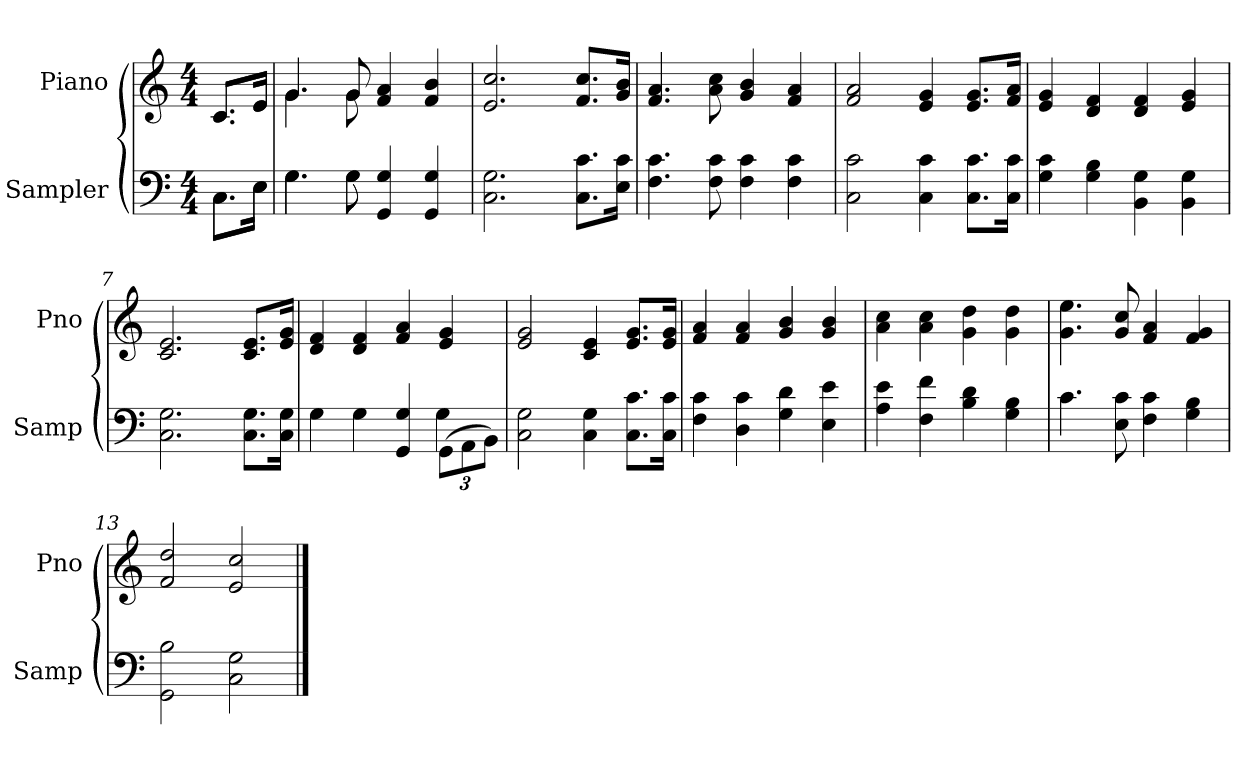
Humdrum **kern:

**kern	**kern
*part2	*part1
*staff2	*staff1
*I"Sampler	*I"Piano
*I'Samp	*I'Pno
*clefF4	*clefG2
*M4/4	*M4/4
=1	=1
*^	*^
8.C\L	8.C\L	8.c/L	8.c/L
16E\Jk	16E\Jk	16e/Jk	16e/Jk
=2	=2	=2	=2
4.G\	4.G	4.g/	4.g
8G\	8G	8g/	8g
4GG 4G	2ryy	4f 4a	2ryy
4GG 4G	.	4f 4b	.
*v	*v	*	*
*	*v	*v
=3	=3
2.C 2.G	2.e 2.cc
8.C\ 8.c\L	8.f/ 8.cc/L
16E\ 16c\Jk	16g/ 16b/Jk
=4	=4
4.F 4.c	4.f 4.a
8F 8c	8a 8cc
4F 4c	4g 4b
4F 4c	4f 4a
=5	=5
2C 2c	2f 2a
4C 4c	4e 4g
8.C\ 8.c\L	8.e/ 8.g/L
16C\ 16c\Jk	16f/ 16a/Jk
=6	=6
4G 4c	4e 4g
4G 4B	4d 4f
4BB 4G	4d 4f
4BB 4G	4e 4g
=7	=7
2.C 2.G	2.c 2.e
8.C\ 8.G\L	8.c/ 8.e/L
16C\ 16G\Jk	16e/ 16g/Jk
=8	=8
*^	*
4G	2.ryy	4d 4f
4G	.	4d 4f
4GG 4G	.	4f 4a
(12GG\L	4G	4e 4g
12AA\	.	.
12BB\J)	.	.
*v	*v	*
=9	=9
2C 2G	2e 2g
4C 4G	4c 4e
8.C\ 8.c\L	8.e/ 8.g/L
16C\ 16c\Jk	16e/ 16g/Jk
=10	=10
4F 4c	4f 4a
4D 4c	4f 4a
4G 4d	4g 4b
4E 4e	4g 4b
=11	=11
4A 4e	4a 4cc
4F 4f	4a 4cc
4B 4d	4g 4dd
4G 4B	4g 4dd
=12	=12
4.c	4.g 4.ee
8E 8c	8g 8cc
4F 4c	4f 4a
4G 4B	4f 4g
=13	=13
2GG 2B	2f 2dd
2C 2G	2e 2cc
==	==
*-	*-
